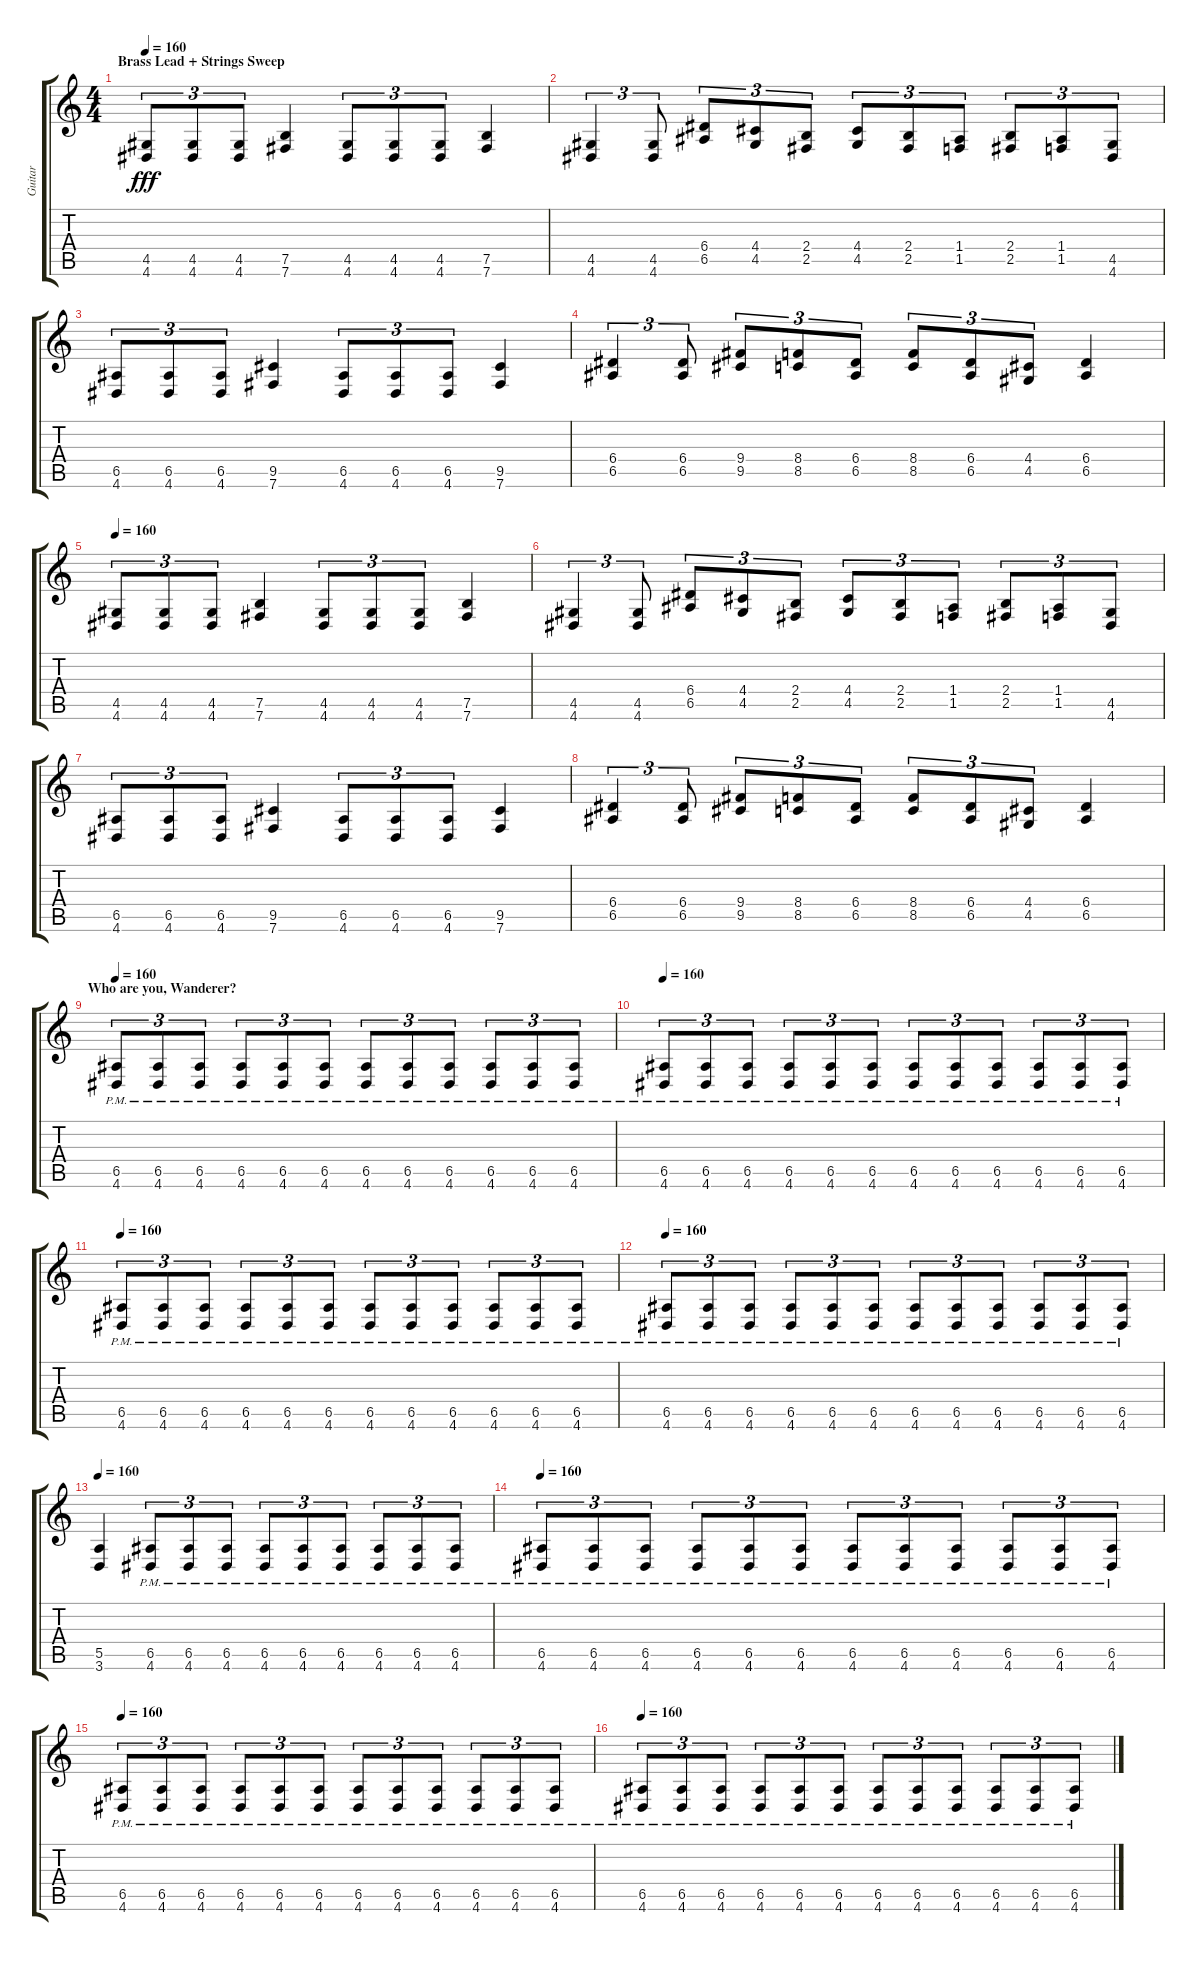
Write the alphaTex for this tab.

\track ("Guitar" "Guitar") {instrument distortionguitar}
\staff {score tabs}
\tuning (B3 Gb3 D3 A2 E2 B1) {hide}
\ts (4 4)
\section ("" "Brass Lead + Strings Sweep")
\tempo 160
\clef g2
\ks c
(4.5 4.6).8{tu (3 2) dy fff} (4.5 4.6).8{tu (3 2)} (4.5 4.6).8{tu (3 2)} (7.5 7.6).4 (4.5 4.6).8{tu (3 2)} (4.5 4.6).8{tu (3 2)} (4.5 4.6).8{tu (3 2)} (7.5 7.6).4 |
(4.5 4.6).4{tu (3 2)} (4.5 4.6).8{tu (3 2)} (6.4 6.5).8{tu (3 2)} (4.4 4.5).8{tu (3 2)} (2.4 2.5).8{tu (3 2)} (4.4 4.5).8{tu (3 2)} (2.4 2.5).8{tu (3 2)} (1.4 1.5).8{tu (3 2)} (2.4 2.5).8{tu (3 2)} (1.4 1.5).8{tu (3 2)} (4.5 4.6).8{tu (3 2)} |
(6.5 4.6).8{tu (3 2)} (6.5 4.6).8{tu (3 2)} (6.5 4.6).8{tu (3 2)} (9.5 7.6).4 (6.5 4.6).8{tu (3 2)} (6.5 4.6).8{tu (3 2)} (6.5 4.6).8{tu (3 2)} (9.5 7.6).4 |
(6.4 6.5).4{tu (3 2)} (6.4 6.5).8{tu (3 2)} (9.4 9.5).8{tu (3 2)} (8.4 8.5).8{tu (3 2)} (6.4 6.5).8{tu (3 2)} (8.4 8.5).8{tu (3 2)} (6.4 6.5).8{tu (3 2)} (4.4 4.5).8{tu (3 2)} (6.4 6.5).4 |
\tempo 160
(4.5 4.6).8{tu (3 2)} (4.5 4.6).8{tu (3 2)} (4.5 4.6).8{tu (3 2)} (7.5 7.6).4 (4.5 4.6).8{tu (3 2)} (4.5 4.6).8{tu (3 2)} (4.5 4.6).8{tu (3 2)} (7.5 7.6).4 |
(4.5 4.6).4{tu (3 2)} (4.5 4.6).8{tu (3 2)} (6.4 6.5).8{tu (3 2)} (4.4 4.5).8{tu (3 2)} (2.4 2.5).8{tu (3 2)} (4.4 4.5).8{tu (3 2)} (2.4 2.5).8{tu (3 2)} (1.4 1.5).8{tu (3 2)} (2.4 2.5).8{tu (3 2)} (1.4 1.5).8{tu (3 2)} (4.5 4.6).8{tu (3 2)} |
(6.5 4.6).8{tu (3 2)} (6.5 4.6).8{tu (3 2)} (6.5 4.6).8{tu (3 2)} (9.5 7.6).4 (6.5 4.6).8{tu (3 2)} (6.5 4.6).8{tu (3 2)} (6.5 4.6).8{tu (3 2)} (9.5 7.6).4 |
(6.4 6.5).4{tu (3 2)} (6.4 6.5).8{tu (3 2)} (9.4 9.5).8{tu (3 2)} (8.4 8.5).8{tu (3 2)} (6.4 6.5).8{tu (3 2)} (8.4 8.5).8{tu (3 2)} (6.4 6.5).8{tu (3 2)} (4.4 4.5).8{tu (3 2)} (6.4 6.5).4 |
\section ("" "Who are you, Wanderer?")
\tempo 160
(6.5{pm} 4.6{pm}).8{tu (3 2)} (6.5{pm} 4.6{pm}).8{tu (3 2)} (6.5{pm} 4.6{pm}).8{tu (3 2)} (6.5{pm} 4.6{pm}).8{tu (3 2)} (6.5{pm} 4.6{pm}).8{tu (3 2)} (6.5{pm} 4.6{pm}).8{tu (3 2)} (6.5{pm} 4.6{pm}).8{tu (3 2)} (6.5{pm} 4.6{pm}).8{tu (3 2)} (6.5{pm} 4.6{pm}).8{tu (3 2)} (6.5{pm} 4.6{pm}).8{tu (3 2)} (6.5{pm} 4.6{pm}).8{tu (3 2)} (6.5{pm} 4.6{pm}).8{tu (3 2)} |
\tempo 160
(6.5{pm} 4.6{pm}).8{tu (3 2)} (6.5{pm} 4.6{pm}).8{tu (3 2)} (6.5{pm} 4.6{pm}).8{tu (3 2)} (6.5{pm} 4.6{pm}).8{tu (3 2)} (6.5{pm} 4.6{pm}).8{tu (3 2)} (6.5{pm} 4.6{pm}).8{tu (3 2)} (6.5{pm} 4.6{pm}).8{tu (3 2)} (6.5{pm} 4.6{pm}).8{tu (3 2)} (6.5{pm} 4.6{pm}).8{tu (3 2)} (6.5{pm} 4.6{pm}).8{tu (3 2)} (6.5{pm} 4.6{pm}).8{tu (3 2)} (6.5{pm} 4.6{pm}).8{tu (3 2)} |
\tempo 160
(6.5{pm} 4.6{pm}).8{tu (3 2)} (6.5{pm} 4.6{pm}).8{tu (3 2)} (6.5{pm} 4.6{pm}).8{tu (3 2)} (6.5{pm} 4.6{pm}).8{tu (3 2)} (6.5{pm} 4.6{pm}).8{tu (3 2)} (6.5{pm} 4.6{pm}).8{tu (3 2)} (6.5{pm} 4.6{pm}).8{tu (3 2)} (6.5{pm} 4.6{pm}).8{tu (3 2)} (6.5{pm} 4.6{pm}).8{tu (3 2)} (6.5{pm} 4.6{pm}).8{tu (3 2)} (6.5{pm} 4.6{pm}).8{tu (3 2)} (6.5{pm} 4.6{pm}).8{tu (3 2)} |
\tempo 160
(6.5{pm} 4.6{pm}).8{tu (3 2)} (6.5{pm} 4.6{pm}).8{tu (3 2)} (6.5{pm} 4.6{pm}).8{tu (3 2)} (6.5{pm} 4.6{pm}).8{tu (3 2)} (6.5{pm} 4.6{pm}).8{tu (3 2)} (6.5{pm} 4.6{pm}).8{tu (3 2)} (6.5{pm} 4.6{pm}).8{tu (3 2)} (6.5{pm} 4.6{pm}).8{tu (3 2)} (6.5{pm} 4.6{pm}).8{tu (3 2)} (6.5{pm} 4.6{pm}).8{tu (3 2)} (6.5{pm} 4.6{pm}).8{tu (3 2)} (6.5{pm} 4.6{pm}).8{tu (3 2)} |
\tempo 160
(5.5 3.6).4 (6.5{pm} 4.6{pm}).8{tu (3 2)} (6.5{pm} 4.6{pm}).8{tu (3 2)} (6.5{pm} 4.6{pm}).8{tu (3 2)} (6.5{pm} 4.6{pm}).8{tu (3 2)} (6.5{pm} 4.6{pm}).8{tu (3 2)} (6.5{pm} 4.6{pm}).8{tu (3 2)} (6.5{pm} 4.6{pm}).8{tu (3 2)} (6.5{pm} 4.6{pm}).8{tu (3 2)} (6.5{pm} 4.6{pm}).8{tu (3 2)} |
\tempo 160
(6.5{pm} 4.6{pm}).8{tu (3 2)} (6.5{pm} 4.6{pm}).8{tu (3 2)} (6.5{pm} 4.6{pm}).8{tu (3 2)} (6.5{pm} 4.6{pm}).8{tu (3 2)} (6.5{pm} 4.6{pm}).8{tu (3 2)} (6.5{pm} 4.6{pm}).8{tu (3 2)} (6.5{pm} 4.6{pm}).8{tu (3 2)} (6.5{pm} 4.6{pm}).8{tu (3 2)} (6.5{pm} 4.6{pm}).8{tu (3 2)} (6.5{pm} 4.6{pm}).8{tu (3 2)} (6.5{pm} 4.6{pm}).8{tu (3 2)} (6.5{pm} 4.6{pm}).8{tu (3 2)} |
\tempo 160
(6.5{pm} 4.6{pm}).8{tu (3 2)} (6.5{pm} 4.6{pm}).8{tu (3 2)} (6.5{pm} 4.6{pm}).8{tu (3 2)} (6.5{pm} 4.6{pm}).8{tu (3 2)} (6.5{pm} 4.6{pm}).8{tu (3 2)} (6.5{pm} 4.6{pm}).8{tu (3 2)} (6.5{pm} 4.6{pm}).8{tu (3 2)} (6.5{pm} 4.6{pm}).8{tu (3 2)} (6.5{pm} 4.6{pm}).8{tu (3 2)} (6.5{pm} 4.6{pm}).8{tu (3 2)} (6.5{pm} 4.6{pm}).8{tu (3 2)} (6.5{pm} 4.6{pm}).8{tu (3 2)} |
\tempo 160
(6.5{pm} 4.6{pm}).8{tu (3 2)} (6.5{pm} 4.6{pm}).8{tu (3 2)} (6.5{pm} 4.6{pm}).8{tu (3 2)} (6.5{pm} 4.6{pm}).8{tu (3 2)} (6.5{pm} 4.6{pm}).8{tu (3 2)} (6.5{pm} 4.6{pm}).8{tu (3 2)} (6.5{pm} 4.6{pm}).8{tu (3 2)} (6.5{pm} 4.6{pm}).8{tu (3 2)} (6.5{pm} 4.6{pm}).8{tu (3 2)} (6.5{pm} 4.6{pm}).8{tu (3 2)} (6.5{pm} 4.6{pm}).8{tu (3 2)} (6.5{pm} 4.6{pm}).8{tu (3 2)}
